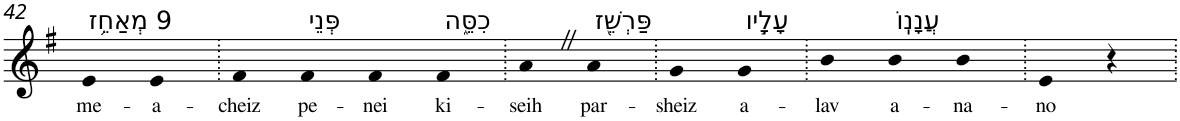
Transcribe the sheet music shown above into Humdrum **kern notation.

**kern	**text
*part1	*part1
*staff1	*staff1
*I"Piano	*
*I'Pno	*
!!LO:PB:g=z
*clefG2	*
*k[f#]	*
*G:	*
=42	=42
!LO:TX:a:t=9 מְאַחֵ֥ז	!
!	!LO:LY:b
4e	me-
!	!LO:LY:b
4e	-a-
=43.	=43.
!	!LO:LY:b
4f#	-cheiz
!LO:TX:a:t=פְּנֵי	!
!	!LO:LY:b
4f#	pe-
!	!LO:LY:b
4f#	-nei
!LO:TX:a:t=כִסֵּ֑ה	!
!	!LO:LY:b
4f#	ki-
=44.	=44.
!	!LO:LY:b
4aZ	-seih
!LO:TX:a:t=פַּרְשֵׁ֖ז	!
!	!LO:LY:b
4a	par-
=45.	=45.
!	!LO:LY:b
4g	-sheiz
!LO:TX:a:t=עָלָ֣יו	!
!	!LO:LY:b
4g	a-
=46.	=46.
!	!LO:LY:b
4b	-lav
!LO:TX:a:t=עֲנָנֽוֹ	!
!	!LO:LY:b
4b	a-
!	!LO:LY:b
4b	-na-
=47.	=47.
!	!LO:LY:b
4e	-no
4r	.
=.	=.
*-	*-
